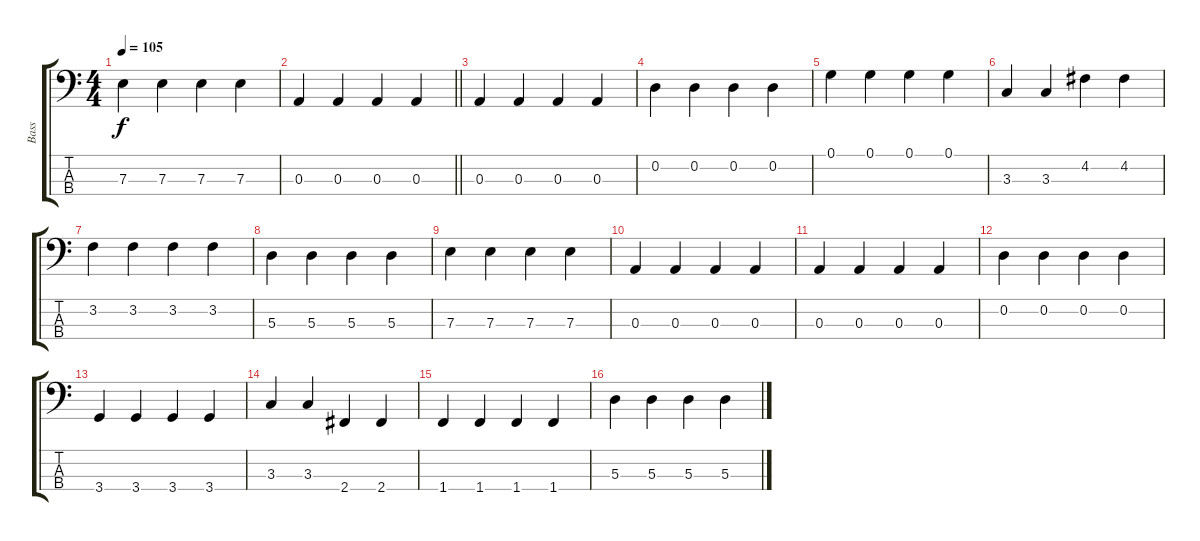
\track ("Bass" "Bass") {instrument electricbassfinger}
\staff {score tabs}
\tuning (G2 D2 A1 E1) {hide}
\ts (4 4)
\tempo 105
\clef f4
\ks c
7.3.4{dy f} 7.3.4 7.3.4 7.3.4 |
\barLineRight lightlight
0.3.4 0.3.4 0.3.4 0.3.4 |
0.3.4 0.3.4 0.3.4 0.3.4 |
0.2.4 0.2.4 0.2.4 0.2.4 |
0.1.4 0.1.4 0.1.4 0.1.4 |
3.3.4 3.3.4 4.2.4 4.2.4 |
3.2.4 3.2.4 3.2.4 3.2.4 |
5.3.4 5.3.4 5.3.4 5.3.4 |
7.3.4 7.3.4 7.3.4 7.3.4 |
0.3.4 0.3.4 0.3.4 0.3.4 |
0.3.4 0.3.4 0.3.4 0.3.4 |
0.2.4 0.2.4 0.2.4 0.2.4 |
3.4.4 3.4.4 3.4.4 3.4.4 |
3.3.4 3.3.4 2.4.4 2.4.4 |
1.4.4 1.4.4 1.4.4 1.4.4 |
5.3.4 5.3.4 5.3.4 5.3.4
